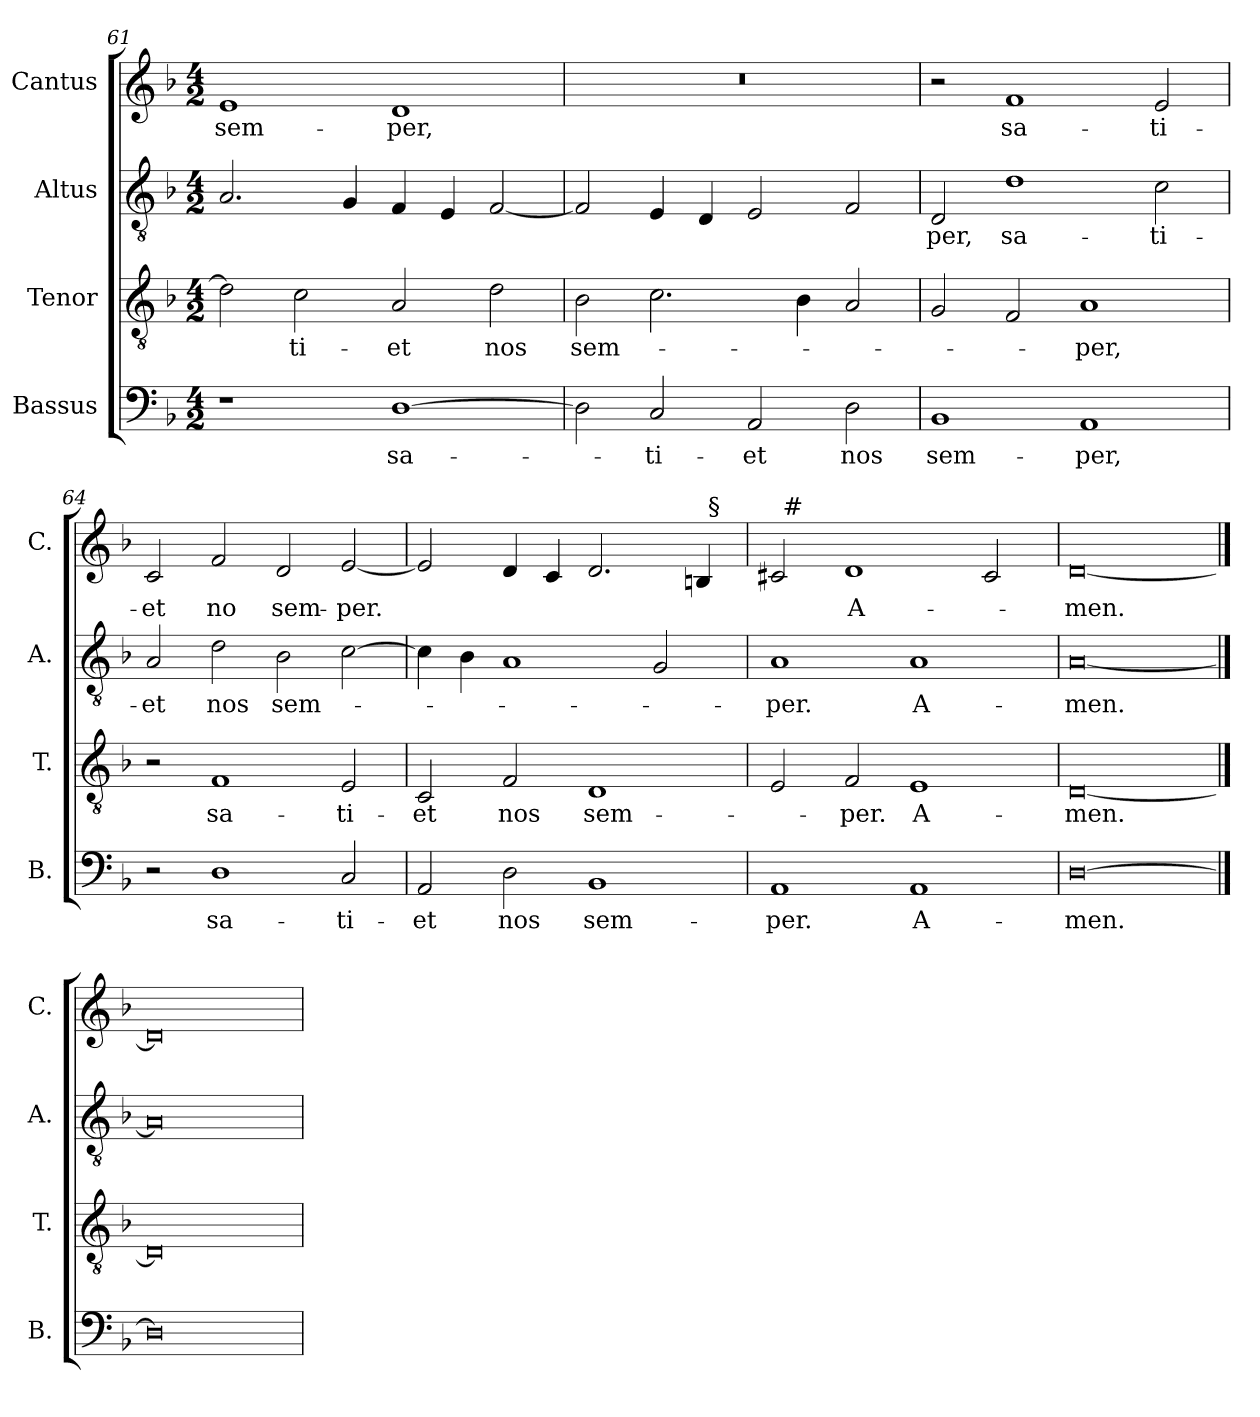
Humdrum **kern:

**kern	**text	**kern	**text	**kern	**text	**kern	**text
*part4	*part4	*part3	*part3	*part2	*part2	*part1	*part1
*staff4	*staff4	*staff3	*staff3	*staff2	*staff2	*staff1	*staff1
*I"Bassus	*	*I"Tenor	*	*I"Altus	*	*I"Cantus	*
*I'B.	*	*I'T.	*	*I'A.	*	*I'C.	*
*clefF4	*	*clefGv2	*	*clefGv2	*	*clefG2	*
*	*	*ITrd7c12	*	*ITrd7c12	*	*	*
*k[b-]	*	*k[b-]	*	*k[b-]	*	*k[b-]	*
*F:	*	*F:	*	*F:	*	*F:	*
*M4/2	*	*M4/2	*	*M4/2	*	*M4/2	*
=61	=61	=61	=61	=61	=61	=61	=61
!	!	!	!	!	!	!	!LO:LY:b
1r	.	2D\]	.	2.AA/	.	1e	sem-
!	!	!	!LO:LY:b	!	!	!	!
.	.	2C\	-ti-	.	.	.	.
.	.	.	.	4GG/	.	.	.
!	!LO:LY:b	!	!LO:LY:b	!	!	!	!LO:LY:b
[>1D	sa-	2AA/	-et	4FF/	.	1d	-per,
.	.	.	.	4EE/	.	.	.
!	!	!	!LO:LY:b	!	!	!	!
.	.	2D\	nos	[<2FF/	.	.	.
=62	=62	=62	=62	=62	=62	=62	=62
!	!	!	!LO:LY:b	!	!	!LO:N:vis=1	!
2D\]	.	2BB-\	sem-	2FF/]	.	0r	.
!	!LO:LY:b	!	!	!	!	!	!
2C/	-ti-	2.C\	.	4EE/	.	.	.
.	.	.	.	4DD/	.	.	.
!	!LO:LY:b	!	!	!	!	!	!
2AA/	-et	.	.	2EE/	.	.	.
.	.	4BB-\	.	.	.	.	.
!	!LO:LY:b	!	!	!	!	!	!
2D\	nos	2AA/	.	2FF/	.	.	.
=63	=63	=63	=63	=63	=63	=63	=63
!	!LO:LY:b	!	!	!	!LO:LY:b	!	!
1BB-	sem-	2GG/	.	2DD/	-per,	2r	.
!	!	!	!	!	!LO:LY:b	!	!LO:LY:b
.	.	2FF/	.	1D	sa-	1f	sa-
!	!LO:LY:b	!	!LO:LY:b	!	!	!	!
1AA	-per,	1AA	-per,	.	.	.	.
!	!	!	!	!	!LO:LY:b	!	!LO:LY:b
.	.	.	.	2C\	-ti-	2e/	-ti-
!!LO:LB:g=z
=64	=64	=64	=64	=64	=64	=64	=64
!	!	!	!	!	!LO:LY:b	!	!LO:LY:b
2r	.	2r	.	2AA/	-et	2c/	-et
!	!LO:LY:b	!	!LO:LY:b	!	!LO:LY:b	!	!LO:LY:b
1D	sa-	1FF	sa-	2D\	nos	2f/	no
!	!	!	!	!	!LO:LY:b	!	!LO:LY:b
.	.	.	.	2BB-\	sem-	2d/	sem-
!	!LO:LY:b	!	!LO:LY:b	!	!	!	!LO:LY:b
2C/	-ti-	2EE/	-ti-	[>2C\	.	[<2e/	-per.
=65	=65	=65	=65	=65	=65	=65	=65
!	!LO:LY:b	!	!LO:LY:b	!	!	!	!
*	*	*	*	*	*	*^	*
2AA/	-et	2CC/	-et	4C\]	.	2e/]	1ryy	.
.	.	.	.	4BB-\	.	.	.	.
!	!LO:LY:b	!	!LO:LY:b	!	!	!	!	!
2D\	nos	2FF/	nos	1AA	.	4d/	.	.
.	.	.	.	.	.	4c/	.	.
!	!LO:LY:b	!	!LO:LY:b	!	!	!	!	!
1BB-	sem-	1DD	sem-	.	.	2.d/	2ryy	.
.	.	.	.	2GG/	.	.	4ryy	.
.	.	.	.	.	.	4B/	32ryy	.
!	!	!	!	!	!	!	!LO:TX:a:t=§	!
.	.	.	.	.	.	.	8..ryy	.
=66	=66	=66	=66	=66	=66	=66	=66	=66
!	!LO:LY:b	!	!	!	!LO:LY:b	!	!	!
1AA	-per.	2EE/	.	1AA	-per.	2c#/	32ryy	.
!	!	!	!	!	!	!	!LO:TX:a:t=#	!
.	.	.	.	.	.	.	1ryy	.
!	!	!	!LO:LY:b	!	!	!	!	!LO:LY:b
.	.	2FF/	-per.	.	.	1d	.	A-
!	!LO:LY:b	!	!LO:LY:b	!	!LO:LY:b	!	!	!
1AA	A-	1EE	A-	1AA	A-	.	.	.
.	.	.	.	.	.	.	2ryy	.
.	.	.	.	.	.	2c#/	.	.
.	.	.	.	.	.	.	4...ryy	.
=67	=67	=67	=67	=67	=67	=67	=67	=67
!	!LO:LY:b	!	!LO:LY:b	!	!LO:LY:b	!	!	!LO:LY:b
*	*	*	*	*	*	*v	*v	*
[0D	-men.	[0DD	-men.	[0AA	-men.	[0d	-men.
==68	==68	==68	==68	==68	==68	==68	==68
0D]	.	0DD]	.	0AA]	.	0d]	.
=	=	=	=	=	=	=	=
*-	*-	*-	*-	*-	*-	*-	*-
